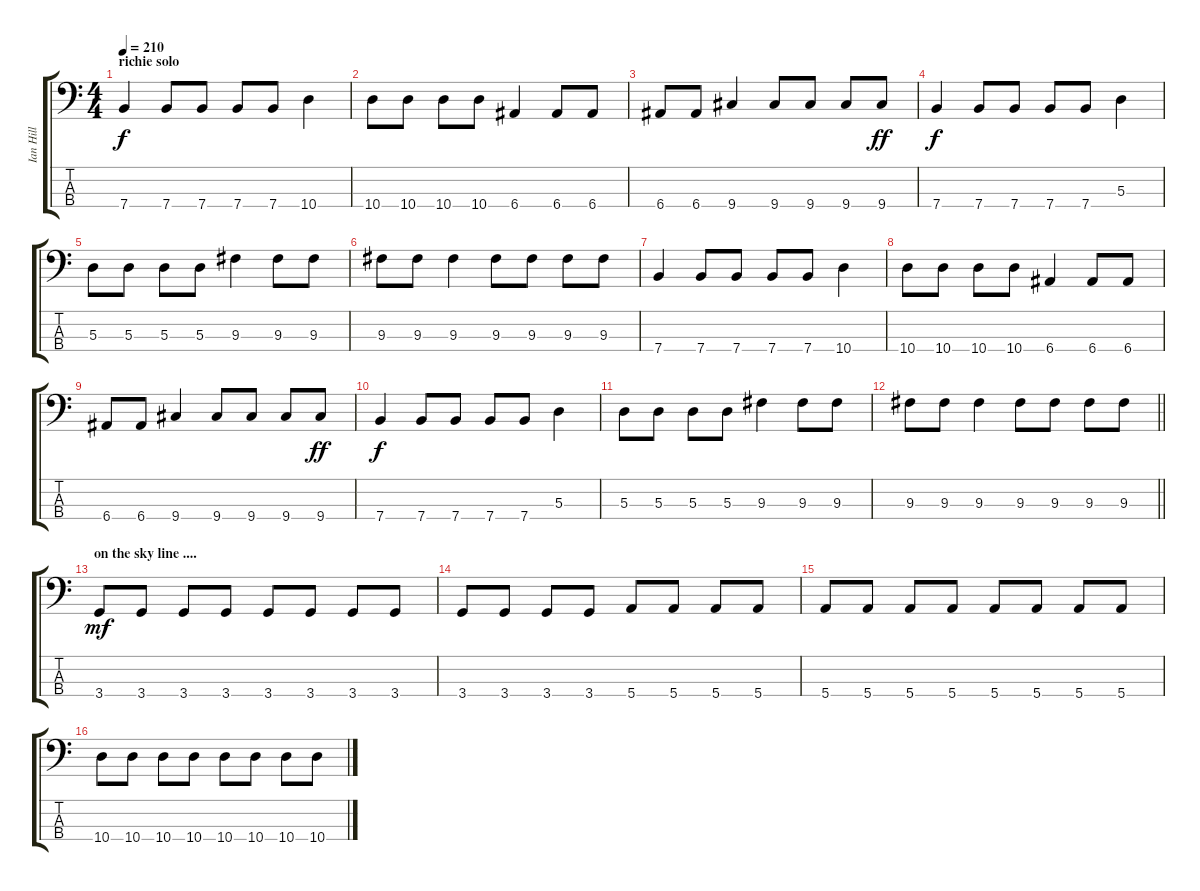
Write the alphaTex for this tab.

\track ("Ian Hill" "Ian Hill") {instrument electricbassfinger}
\staff {score tabs}
\tuning (G2 D2 A1 E1) {hide}
\ts (4 4)
\section ("" "richie solo")
\tempo 210
\clef f4
\ks c
7.4.4{dy f} 7.4.8 7.4.8 7.4.8 7.4.8 10.4.4 |
10.4.8 10.4.8 10.4.8 10.4.8 6.4.4 6.4.8 6.4.8 |
6.4.8 6.4.8 9.4.4 9.4.8 9.4.8 9.4.8 9.4.8{dy ff} |
7.4.4{dy f} 7.4.8 7.4.8 7.4.8 7.4.8 5.3.4 |
5.3.8 5.3.8 5.3.8 5.3.8 9.3.4 9.3.8 9.3.8 |
9.3.8 9.3.8 9.3.4 9.3.8 9.3.8 9.3.8 9.3.8 |
7.4.4 7.4.8 7.4.8 7.4.8 7.4.8 10.4.4 |
10.4.8 10.4.8 10.4.8 10.4.8 6.4.4 6.4.8 6.4.8 |
6.4.8 6.4.8 9.4.4 9.4.8 9.4.8 9.4.8 9.4.8{dy ff} |
7.4.4{dy f} 7.4.8 7.4.8 7.4.8 7.4.8 5.3.4 |
5.3.8 5.3.8 5.3.8 5.3.8 9.3.4 9.3.8 9.3.8 |
\barLineRight lightlight
9.3.8 9.3.8 9.3.4 9.3.8 9.3.8 9.3.8 9.3.8 |
\section ("" "on the sky line ....")
3.4.8{dy mf} 3.4.8 3.4.8 3.4.8 3.4.8 3.4.8 3.4.8 3.4.8 |
3.4.8 3.4.8 3.4.8 3.4.8 5.4.8 5.4.8 5.4.8 5.4.8 |
5.4.8 5.4.8 5.4.8 5.4.8 5.4.8 5.4.8 5.4.8 5.4.8 |
10.4.8 10.4.8 10.4.8 10.4.8 10.4.8 10.4.8 10.4.8 10.4.8
